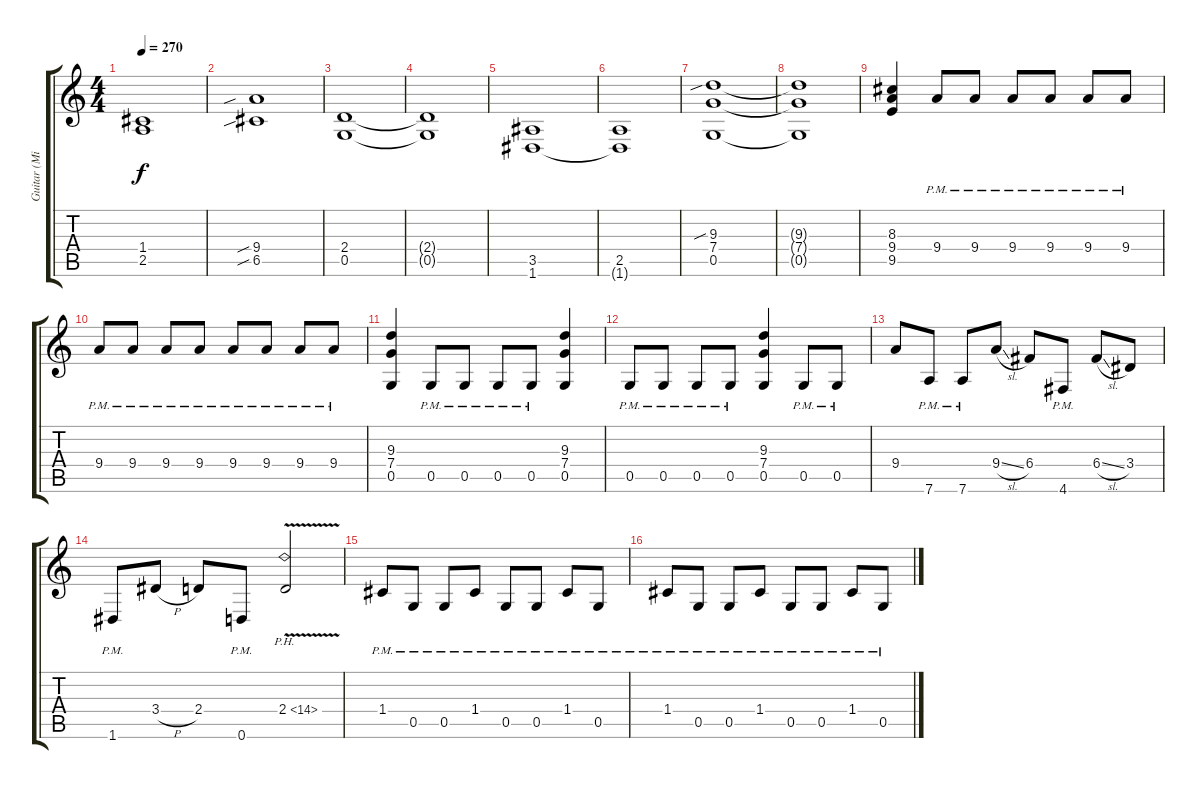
\track ("Guitar (Mika)" "Guitar (Mi") {instrument overdrivenguitar}
\staff {score tabs}
\tuning (D4 A3 F3 C3 G2 D2) {hide}
\ts (4 4)
\tempo 270
\clef g2
\ks c
(1.4 2.5).1{dy f} |
(9.4{sib} 6.5{sib}).1 |
(2.4 0.5).1 |
(2.4{t} 0.5{t}).1 |
(3.5 1.6).1 |
(2.5 1.6{t}).1 |
(9.3{sib} 7.4 0.5).1 |
(9.3{t} 7.4{t} 0.5{t}).1 |
(8.3 9.4 9.5).4 9.4{pm}.8 9.4{pm}.8 9.4{pm}.8 9.4{pm}.8 9.4{pm}.8 9.4{pm}.8 |
9.4{pm}.8 9.4{pm}.8 9.4{pm}.8 9.4{pm}.8 9.4{pm}.8 9.4{pm}.8 9.4{pm}.8 9.4{pm}.8 |
(9.3 7.4 0.5).4 0.5{pm}.8 0.5{pm}.8 0.5{pm}.8 0.5{pm}.8 (9.3 7.4 0.5).4 |
0.5{pm}.8 0.5{pm}.8 0.5{pm}.8 0.5{pm}.8 (9.3 7.4 0.5).4 0.5{pm}.8 0.5{pm}.8 |
9.4.8 7.6{pm}.8 7.6{pm}.8 9.4{sl}.8 6.4.8 4.6{pm}.8 6.4{sl}.8 3.4.8 |
1.6{pm}.8 3.4{h}.8 2.4.8 0.6{pm}.8 2.4{ph 12 v}.2 |
1.4{pm}.8 0.5{pm}.8 0.5{pm}.8 1.4{pm}.8 0.5{pm}.8 0.5{pm}.8 1.4{pm}.8 0.5{pm}.8 |
1.4{pm}.8 0.5{pm}.8 0.5{pm}.8 1.4{pm}.8 0.5{pm}.8 0.5{pm}.8 1.4{pm}.8 0.5{pm}.8
